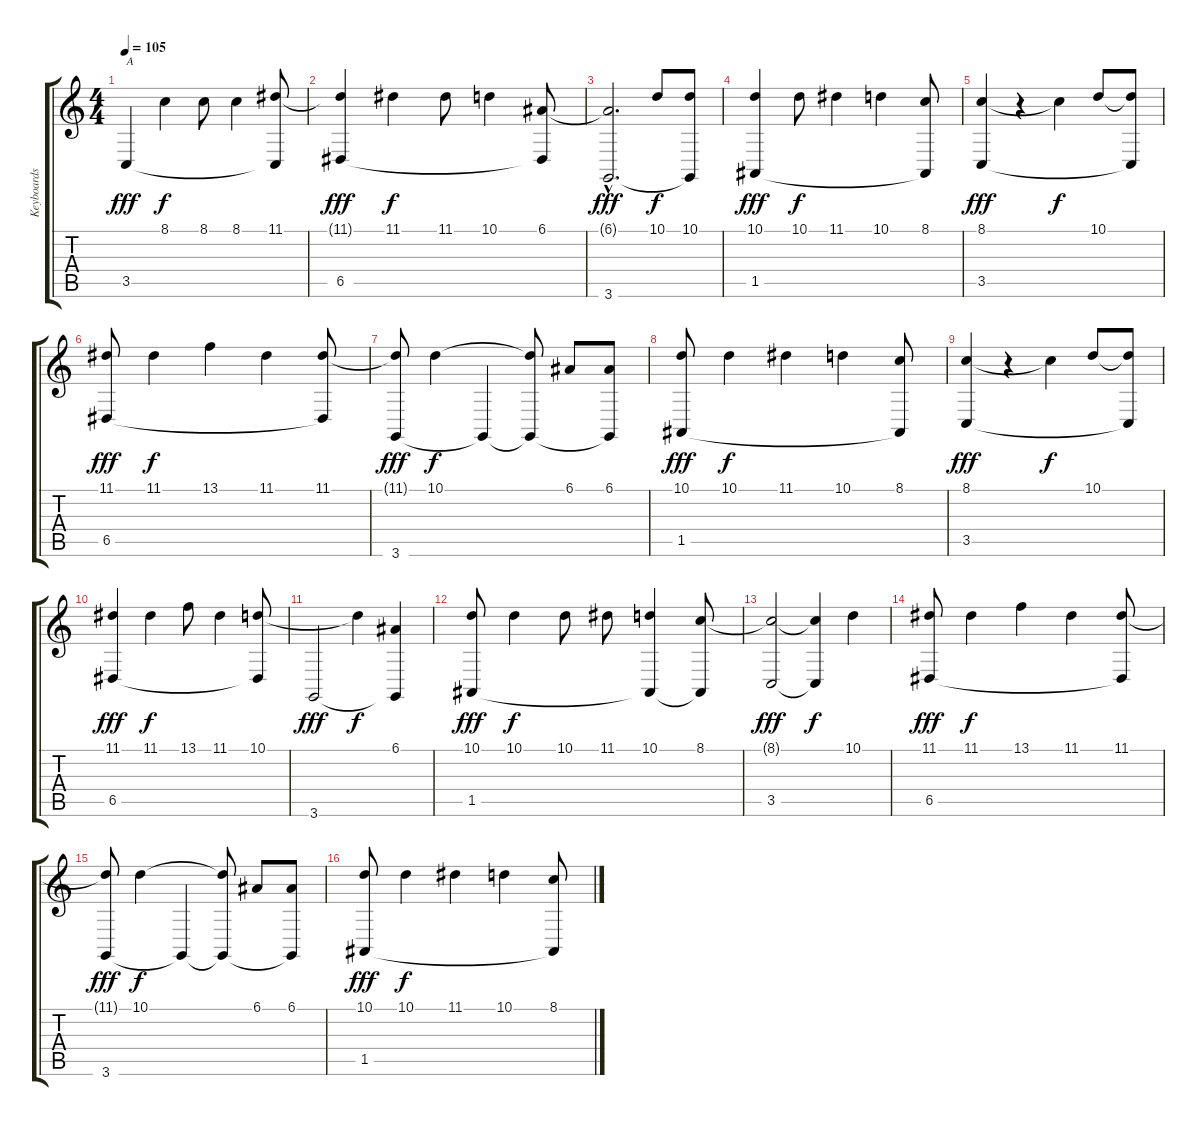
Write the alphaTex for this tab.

\track ("Keyboards 2 / Vocals" "Keyboards ") {instrument synthbrass1}
\staff {score tabs}
\tuning (E4 B3 G3 D3 A2 E2) {hide}
\ts (4 4)
\tempo 105
\clef g2
\ks c
3.5.4{txt "A" dy fff volume 16 balance 0 instrument voiceoohs} 8.1.4{dy f} 8.1.8 8.1.4 (11.1 3.5{t}).8 |
(11.1{t} 6.5).4{dy fff} 11.1.4{dy f} 11.1.8 10.1.4 (6.1 6.5{t}).8 |
(6.1{hac t} 3.6{hac}).2{d dy fff} 10.1.8{dy f} (10.1 3.6{t}).8 |
(10.1 1.5).4{dy fff} 10.1.8{dy f} 11.1.4 10.1.4 (8.1 1.5{t}).8 |
(8.1 3.5).4{dy fff} r.4 8.1{t}.4{dy f} 10.1.8 (10.1{t} 3.5{t}).8 |
(11.1 6.5).8{dy fff} 11.1.4{dy f} 13.1.4 11.1.4 (11.1 6.5{t}).8 |
(11.1{t} 3.6).8{dy fff} 10.1.4{dy f} 3.6{t}.4 (10.1{t} 3.6{t}).8 6.1.8 (6.1 3.6{t}).8 |
(10.1 1.5).8{dy fff} 10.1.4{dy f} 11.1.4 10.1.4 (8.1 1.5{t}).8 |
(8.1 3.5).4{dy fff} r.4 8.1{t}.4{dy f} 10.1.8 (10.1{t} 3.5{t}).8 |
(11.1 6.5).4{dy fff} 11.1.4{dy f} 13.1.8 11.1.4 (10.1 6.5{t}).8 |
3.6.2{dy fff} 10.1{t}.4{dy f} (6.1 3.6{t}).4 |
(10.1 1.5).8{dy fff} 10.1.4{dy f} 10.1.8 11.1.8 (10.1 1.5{t}).4 (8.1 1.5{t}).8 |
(8.1{t} 3.5).2{dy fff} (8.1{t} 3.5{t}).4{dy f} 10.1.4 |
(11.1 6.5).8{dy fff} 11.1.4{dy f} 13.1.4 11.1.4 (11.1 6.5{t}).8 |
(11.1{t} 3.6).8{dy fff} 10.1.4{dy f} 3.6{t}.4 (10.1{t} 3.6{t}).8 6.1.8 (6.1 3.6{t}).8 |
(10.1 1.5).8{dy fff} 10.1.4{dy f} 11.1.4 10.1.4 (8.1 1.5{t}).8
